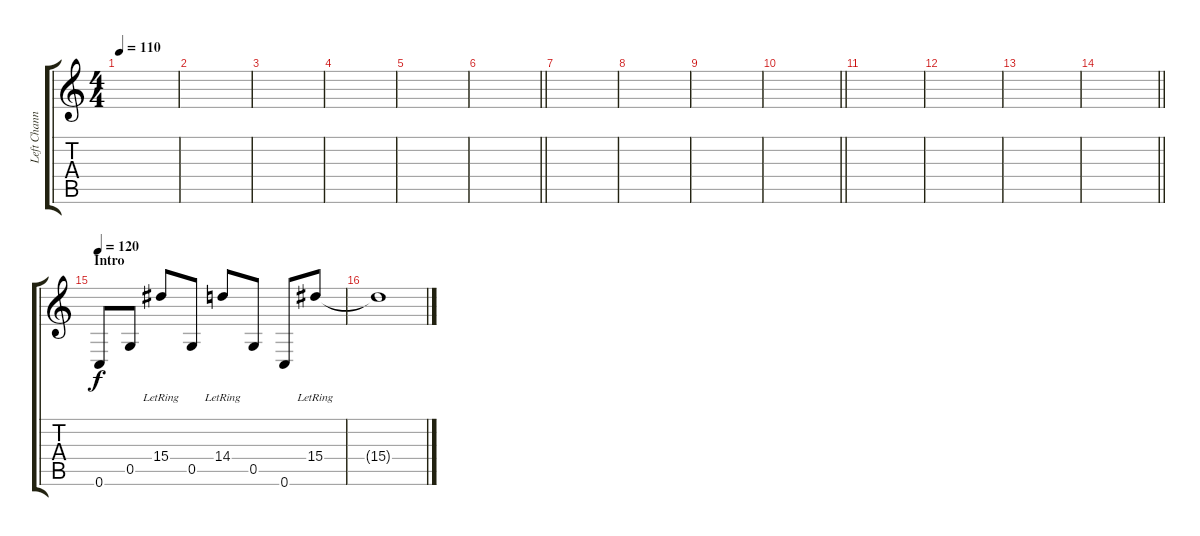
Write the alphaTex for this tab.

\track ("Left Channel" "Left Chann") {instrument electricguitarclean}
\staff {score tabs}
\tuning (D4 A3 F3 C3 G2 C2) {hide}
\ts (4 4)
\tempo 110
\clef g2
\ks c
|
|
|
|
|
\barLineRight lightlight
|
|
|
|
\barLineRight lightlight
|
|
|
|
\barLineRight lightlight
|
\section ("" "Intro")
\tempo 120
0.6.8 0.5.8 15.4{lr}.8 0.5.8 14.4{lr}.8 0.5.8 0.6.8 15.4{lr}.8 |
15.4{t}.1
